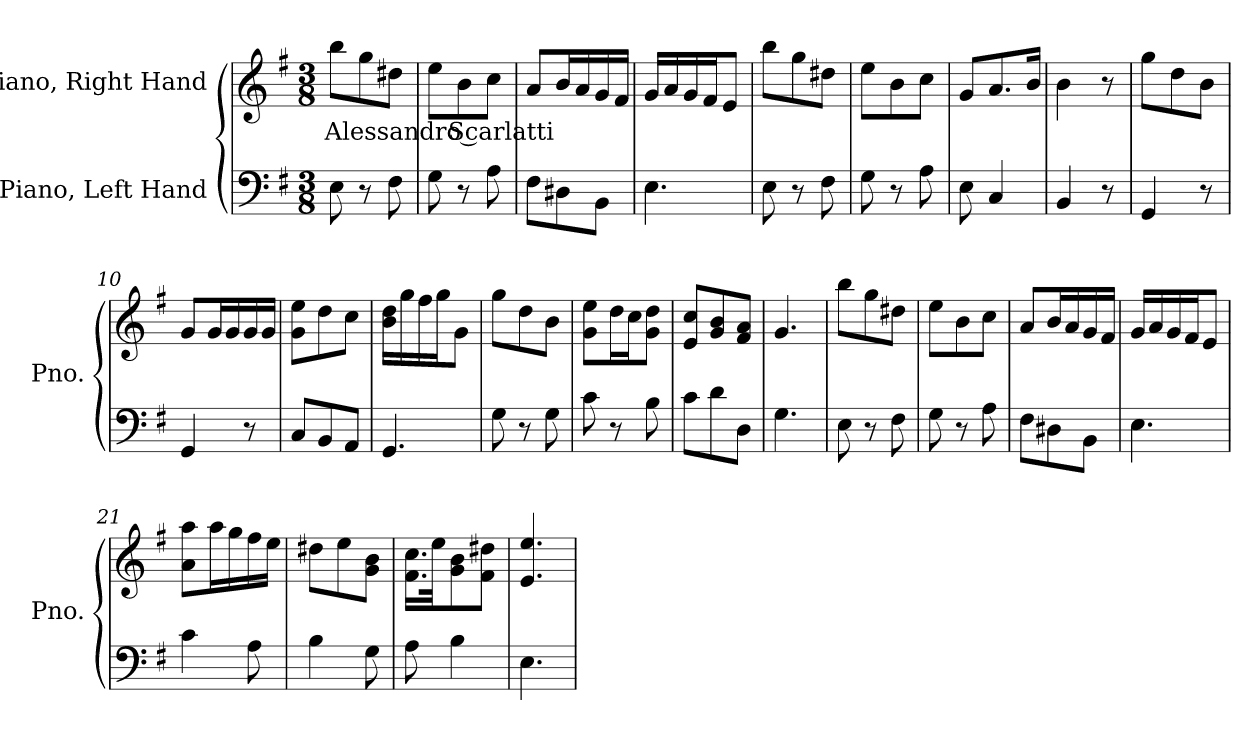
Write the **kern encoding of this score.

**kern	**kern	**text
*part2	*part1	*part1
*staff2	*staff1	*staff1
*I"Piano, Left Hand	*I"Piano, Right Hand	*
*I'Pno.	*I'Pno.	*
*clefF4	*clefG2	*
*k[f#]	*k[f#]	*
*M3/8	*M3/8	*
*MM100	*MM100	*
=1	=1	=1
!	!	!LO:LY:b
8E\	8bb\L	Alessandro Scarlatti
8r	8gg\	.
8F#\	8dd#X\J	.
=2	=2	=2
8G\	8ee\L	.
8r	8b\	.
8A\	8cc\J	.
=3	=3	=3
8F#\L	8a/L	.
8D#X\	16b/L	.
.	16a/	.
8BB\J	16g/	.
.	16f#/JJ	.
=4	=4	=4
4.E\	16g/LL	.
.	16a/	.
.	16g/	.
.	16f#/J	.
.	8e/J	.
=5	=5	=5
8E\	8bb\L	.
8r	8gg\	.
8F#\	8dd#X\J	.
!!LO:LB:g=z
=6	=6	=6
8G\	8ee\L	.
8r	8b\	.
8A\	8cc\J	.
=7	=7	=7
8E\	8g/L	.
4C/	8.a/	.
.	16b/Jk	.
=8	=8	=8
4BB/	4b\	.
8r	8r	.
=9	=9	=9
4GG/	8gg\L	.
.	8dd\	.
8r	8b\J	.
=10	=10	=10
4GG/	8g/L	.
.	16g/L	.
.	16g/	.
8r	16g/	.
.	16g/JJ	.
=11	=11	=11
8C/L	8g\ 8ee\L	.
8BB/	8dd\	.
8AA/J	8cc\J	.
=12	=12	=12
4.GG/	16b\ 16dd\LL	.
.	16gg\	.
.	16ff#\	.
.	16gg\J	.
.	8g\J	.
=13	=13	=13
8G\	8gg\L	.
8r	8dd\	.
8G\	8b\J	.
=14	=14	=14
8c\	8g\ 8ee\L	.
8r	16dd\L	.
.	16cc\J	.
8B\	8g\ 8dd\J	.
!!LO:LB:g=z
=15	=15	=15
8c\L	8e/ 8cc/L	.
8d\	8g/ 8b/	.
8D\J	8f#/ 8a/J	.
=16	=16	=16
4.G\	4.g/	.
=17	=17	=17
8E\	8bb\L	.
8r	8gg\	.
8F#\	8dd#X\J	.
=18	=18	=18
8G\	8ee\L	.
8r	8b\	.
8A\	8cc\J	.
=19	=19	=19
8F#\L	8a/L	.
8D#X\	16b/L	.
.	16a/	.
8BB\J	16g/	.
.	16f#/JJ	.
=20	=20	=20
4.E\	16g/LL	.
.	16a/	.
.	16g/	.
.	16f#/J	.
.	8e/J	.
=21	=21	=21
4c\	8a\ 8aa\L	.
.	16aa\L	.
.	16gg\	.
8A\	16ff#\	.
.	16ee\JJ	.
=22	=22	=22
4B\	8dd#X\L	.
.	8ee\	.
8G\	8g\ 8b\J	.
!!LO:LB:g=z
=23	=23	=23
8A\	16.f#\ 16.cc\LL	.
.	32ee\JK	.
4B\	8g\ 8b\	.
.	8f#\ 8dd#X\J	.
=24	=24	=24
4.E\	4.e/ 4.ee/	.
=	=	=
*-	*-	*-
